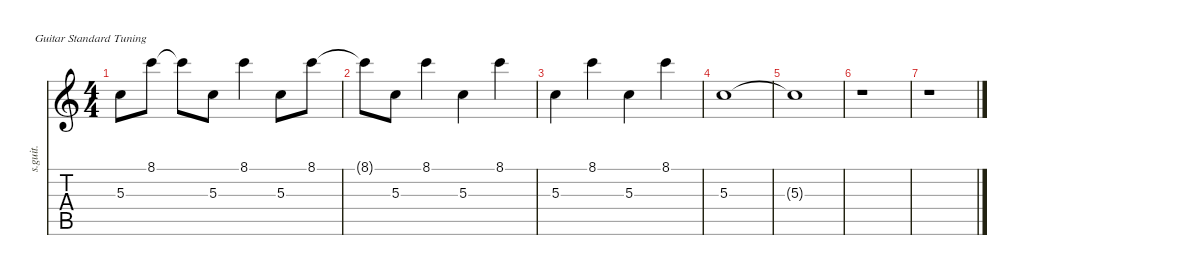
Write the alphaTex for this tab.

\defaultSystemsLayout 4
\hideDynamics
\bracketExtendMode nobrackets
\track ("Studio" "s.guit.") {instrument lead2sawtooth}
\staff {score tabs}
\tuning (E4 B3 G3 D3 A2 E2)
\displaytranspose 12
\ts (4 4)
\tempo (149 hide)
\clef g2
\ks c
5.3.8{lyrics (0 "") lyrics (1 "") lyrics (2 "") lyrics (3 "") lyrics (4 "") dy f} 8.1.8{lyrics (0 "") lyrics (1 "") lyrics (2 "") lyrics (3 "") lyrics (4 "")} 8.1{t}.8{lyrics (0 "") lyrics (1 "") lyrics (2 "") lyrics (3 "") lyrics (4 "")} 5.3.8{lyrics (0 "") lyrics (1 "") lyrics (2 "") lyrics (3 "") lyrics (4 "")} 8.1.4{lyrics (0 "") lyrics (1 "") lyrics (2 "") lyrics (3 "") lyrics (4 "")} 5.3.8{lyrics (0 "") lyrics (1 "") lyrics (2 "") lyrics (3 "") lyrics (4 "")} 8.1.8{lyrics (0 "") lyrics (1 "") lyrics (2 "") lyrics (3 "") lyrics (4 "")} |
8.1{t}.8{lyrics (0 "") lyrics (1 "") lyrics (2 "") lyrics (3 "") lyrics (4 "")} 5.3.8{lyrics (0 "") lyrics (1 "") lyrics (2 "") lyrics (3 "") lyrics (4 "")} 8.1.4{lyrics (0 "") lyrics (1 "") lyrics (2 "") lyrics (3 "") lyrics (4 "")} 5.3.4{lyrics (0 "") lyrics (1 "") lyrics (2 "") lyrics (3 "") lyrics (4 "")} 8.1.4{lyrics (0 "") lyrics (1 "") lyrics (2 "") lyrics (3 "") lyrics (4 "")} |
5.3.4{lyrics (0 "") lyrics (1 "") lyrics (2 "") lyrics (3 "") lyrics (4 "")} 8.1.4{lyrics (0 "") lyrics (1 "") lyrics (2 "") lyrics (3 "") lyrics (4 "")} 5.3.4{lyrics (0 "") lyrics (1 "") lyrics (2 "") lyrics (3 "") lyrics (4 "")} 8.1.4{lyrics (0 "") lyrics (1 "") lyrics (2 "") lyrics (3 "") lyrics (4 "")} |
5.3.1{lyrics (0 "") lyrics (1 "") lyrics (2 "") lyrics (3 "") lyrics (4 "")} |
5.3{t}.1{lyrics (0 "") lyrics (1 "") lyrics (2 "") lyrics (3 "") lyrics (4 "")} |
r.1 |
r.1
